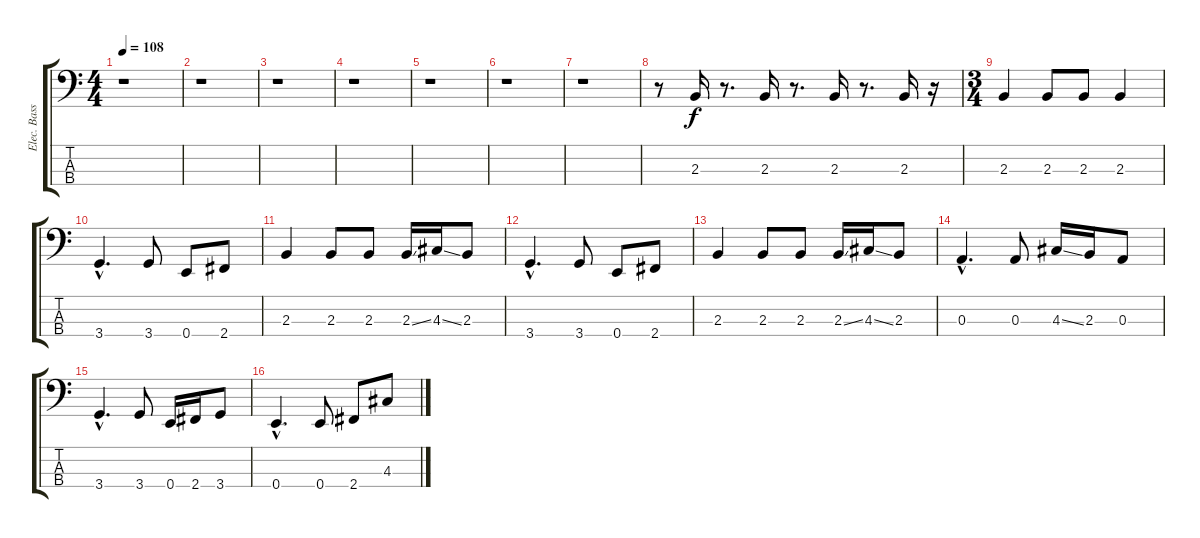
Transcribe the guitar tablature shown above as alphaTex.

\track ("Elec. Bass" "Elec. Bass") {instrument electricbasspick}
\staff {score tabs}
\tuning (G2 D2 A1 E1) {hide}
\ts (4 4)
\tempo 108
\clef f4
\ks c
r.1{dy f} |
r.1 |
r.1 |
r.1 |
r.1 |
r.1 |
r.1 |
r.8 2.3.16 r.8{d} 2.3.16 r.8{d} 2.3.16 r.8{d} 2.3.16 r.16 |
\ts (3 4)
2.3.4 2.3.8 2.3.8 2.3.4 |
3.4{hac}.4{d} 3.4.8 0.4.8 2.4.8 |
2.3.4 2.3.8 2.3.8 2.3{ss}.16 4.3{ss}.16 2.3.8 |
3.4{hac}.4{d} 3.4.8 0.4.8 2.4.8 |
2.3.4 2.3.8 2.3.8 2.3{ss}.16 4.3{ss}.16 2.3.8 |
0.3{hac}.4{d} 0.3.8 4.3{ss}.16 2.3.16 0.3.8 |
3.4{hac}.4{d} 3.4.8 0.4.16 2.4.16 3.4.8 |
0.4{hac}.4{d} 0.4.8 2.4.8 4.3.8
